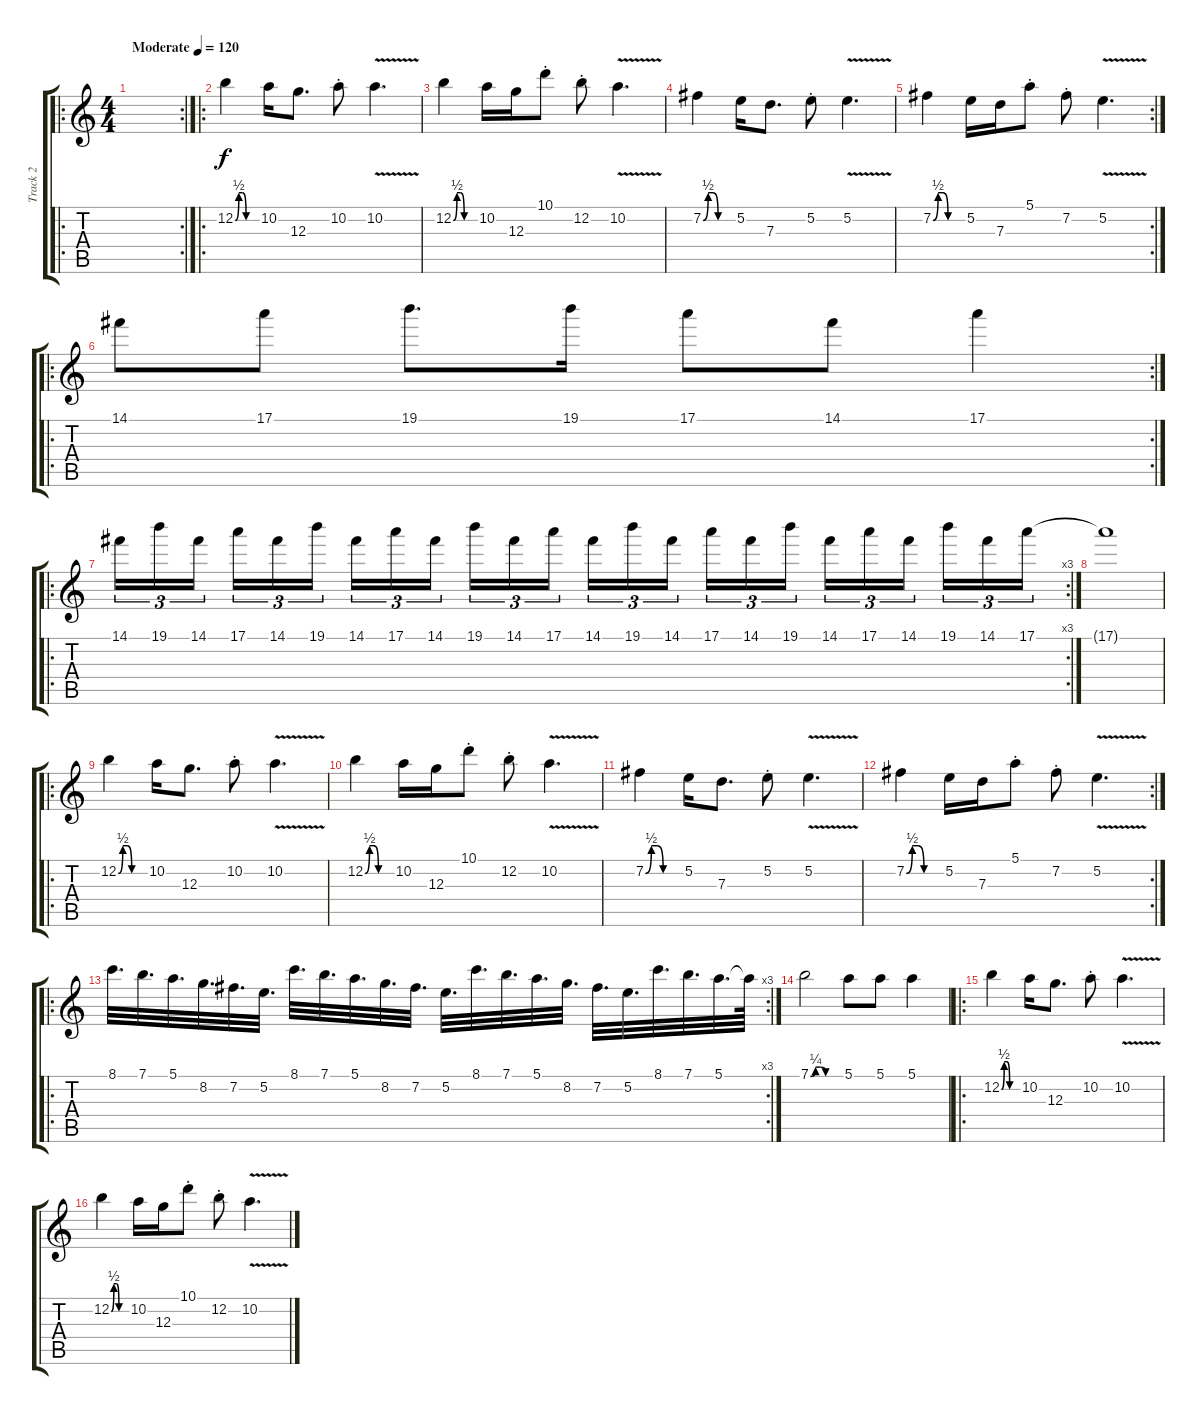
\track ("Track 2" "Track 2") {instrument overdrivenguitar}
\staff {score tabs}
\tuning (E4 B3 G3 D3 A2 E2) {hide}
\ro
\rc 2
\ts (4 4)
\tempo (120 "Moderate")
\clef g2
\ks c
|
\ro
12.2{be (custom 0 0 10 2 20 2 30 0 60 0)}.4 10.2.16 12.3.8{d} 10.2{st}.8 10.2{v}.4{d} |
12.2{be (custom 0 0 10 2 20 2 30 0 60 0)}.4 10.2.16 12.3.16 10.1{st}.8 12.2{st}.8 10.2{v}.4{d} |
7.2{be (custom 0 0 10 2 20 2 30 0 60 0)}.4 5.2.16 7.3.8{d} 5.2{st}.8 5.2{v}.4{d} |
\rc 2
7.2{be (custom 0 0 10 2 20 2 30 0 60 0)}.4 5.2.16 7.3.16 5.1{st}.8 7.2{st}.8 5.2{v}.4{d} |
\ro
\rc 2
14.1.8 17.1.8 19.1.8{d} 19.1.16 17.1.8 14.1.8 17.1.4 |
\ro
\rc 3
14.1.16{tu (3 2)} 19.1.16{tu (3 2)} 14.1.16{tu (3 2) beam splitsecondary} 17.1.16{tu (3 2)} 14.1.16{tu (3 2)} 19.1.16{tu (3 2)} 14.1.16{tu (3 2)} 17.1.16{tu (3 2)} 14.1.16{tu (3 2) beam splitsecondary} 19.1.16{tu (3 2)} 14.1.16{tu (3 2)} 17.1.16{tu (3 2)} 14.1.16{tu (3 2)} 19.1.16{tu (3 2)} 14.1.16{tu (3 2) beam splitsecondary} 17.1.16{tu (3 2)} 14.1.16{tu (3 2)} 19.1.16{tu (3 2)} 14.1.16{tu (3 2)} 17.1.16{tu (3 2)} 14.1.16{tu (3 2) beam splitsecondary} 19.1.16{tu (3 2)} 14.1.16{tu (3 2)} 17.1.16{tu (3 2)} |
17.1{t}.1 |
\ro
12.2{be (custom 0 0 10 2 20 2 30 0 60 0)}.4 10.2.16 12.3.8{d} 10.2{st}.8 10.2{v}.4{d} |
12.2{be (custom 0 0 10 2 20 2 30 0 60 0)}.4 10.2.16 12.3.16 10.1{st}.8 12.2{st}.8 10.2{v}.4{d} |
7.2{be (custom 0 0 10 2 20 2 30 0 60 0)}.4 5.2.16 7.3.8{d} 5.2{st}.8 5.2{v}.4{d} |
\rc 2
7.2{be (custom 0 0 10 2 20 2 30 0 60 0)}.4 5.2.16 7.3.16 5.1{st}.8 7.2{st}.8 5.2{v}.4{d} |
\ro
\rc 3
8.1.32{d} 7.1.32{d} 5.1.32{d} 8.2.32{d} 7.2.32{d} 5.2.32{d} 8.1.32{d} 7.1.32{d} 5.1.32{d} 8.2.32{d} 7.2.32{d} 5.2.32{d} 8.1.32{d} 7.1.32{d} 5.1.32{d} 8.2.32{d} 7.2.32{d} 5.2.32{d} 8.1.32{d} 7.1.32{d} 5.1.32{d} 5.1{t}.64 |
7.1{be (custom 0 0 10 1 20 1 30 0 60 0)}.2 5.1.8 5.1.8 5.1.4 |
\ro
12.2{be (custom 0 0 10 2 20 2 30 0 60 0)}.4 10.2.16 12.3.8{d} 10.2{st}.8 10.2{v}.4{d} |
12.2{be (custom 0 0 10 2 20 2 30 0 60 0)}.4 10.2.16 12.3.16 10.1{st}.8 12.2{st}.8 10.2{v}.4{d}
